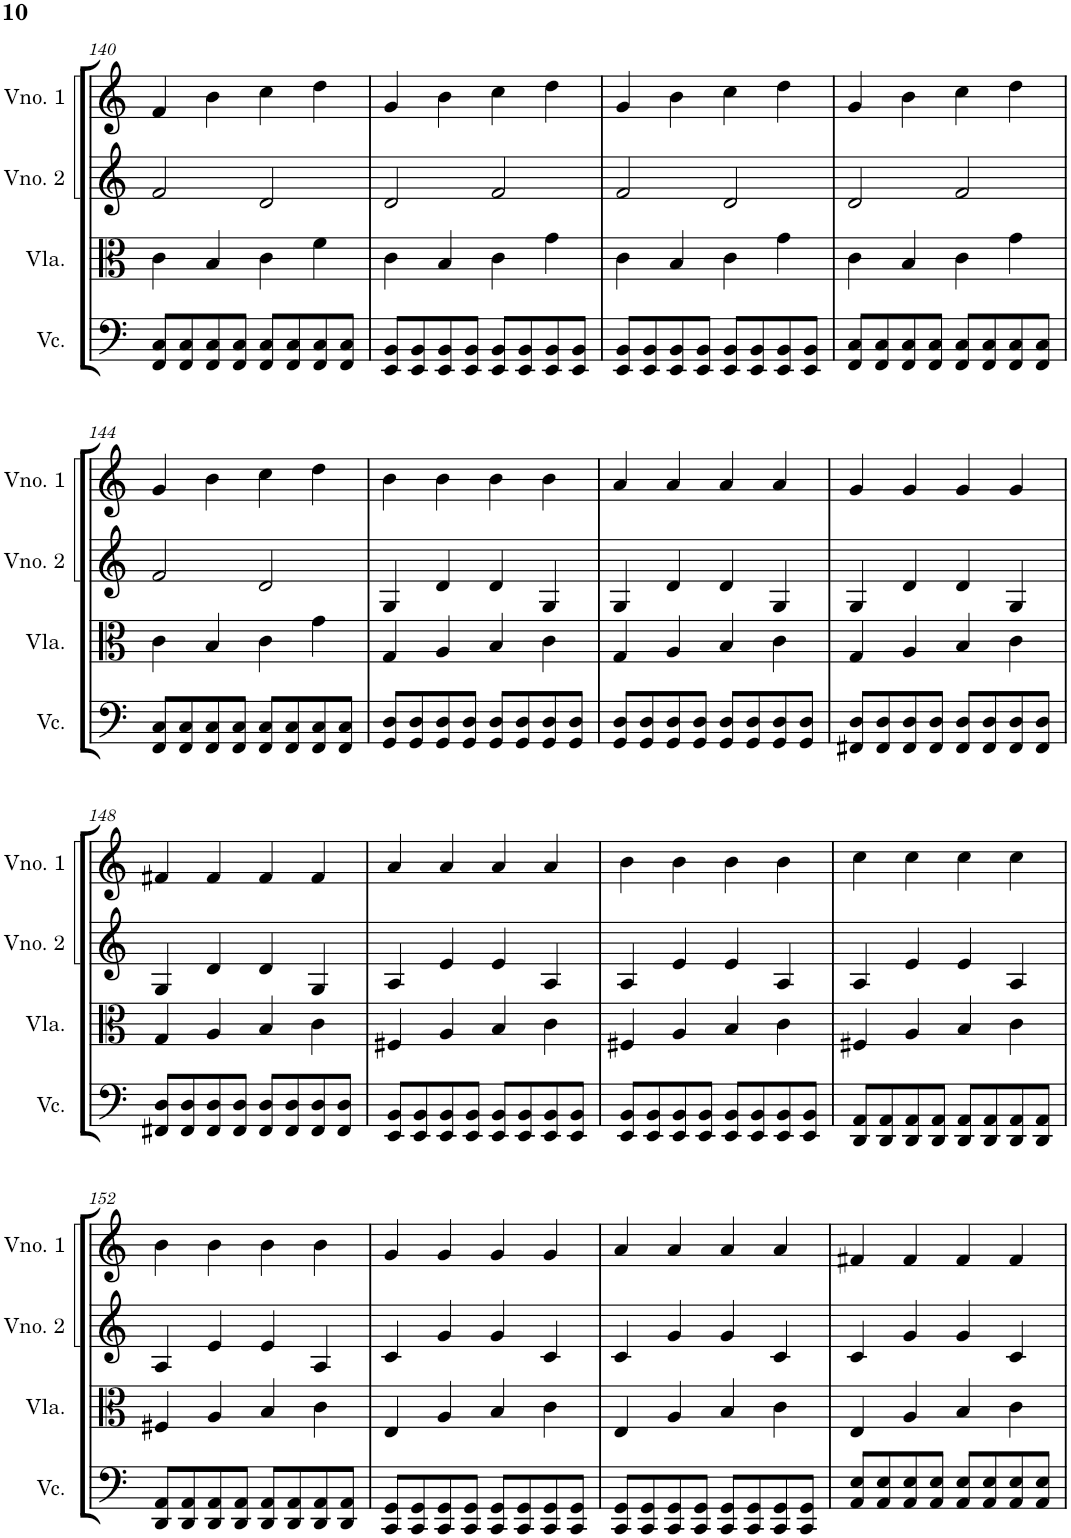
**kern	**kern	**kern	**kern
*part4	*part3	*part2	*part1
*staff4	*staff3	*staff2	*staff1
*I"Violoncelo	*I"Viola	*I"Violino 2	*I"Violino 1
*I'Vc.	*I'Vla.	*I'Vno. 2	*I'Vno. 1
!!LO:PB:g=z
*clefF4	*clefC3	*clefG2	*clefG2
*k[]	*k[]	*k[]	*k[]
*M4/4	*M4/4	*M4/4	*M4/4
=140	=140	=140	=140
8FF/ 8C/L	4c\	2f/	4f/
8FF/ 8C/	.	.	.
8FF/ 8C/	4B/	.	4b\
8FF/ 8C/J	.	.	.
8FF/ 8C/L	4c\	2d/	4cc\
8FF/ 8C/	.	.	.
8FF/ 8C/	4f\	.	4dd\
8FF/ 8C/J	.	.	.
=141	=141	=141	=141
8EE/ 8BB/L	4c\	2d/	4g/
8EE/ 8BB/	.	.	.
8EE/ 8BB/	4B/	.	4b\
8EE/ 8BB/J	.	.	.
8EE/ 8BB/L	4c\	2f/	4cc\
8EE/ 8BB/	.	.	.
8EE/ 8BB/	4g\	.	4dd\
8EE/ 8BB/J	.	.	.
=142	=142	=142	=142
8EE/ 8BB/L	4c\	2f/	4g/
8EE/ 8BB/	.	.	.
8EE/ 8BB/	4B/	.	4b\
8EE/ 8BB/J	.	.	.
8EE/ 8BB/L	4c\	2d/	4cc\
8EE/ 8BB/	.	.	.
8EE/ 8BB/	4g\	.	4dd\
8EE/ 8BB/J	.	.	.
=143	=143	=143	=143
8FF/ 8C/L	4c\	2d/	4g/
8FF/ 8C/	.	.	.
8FF/ 8C/	4B/	.	4b\
8FF/ 8C/J	.	.	.
8FF/ 8C/L	4c\	2f/	4cc\
8FF/ 8C/	.	.	.
8FF/ 8C/	4g\	.	4dd\
8FF/ 8C/J	.	.	.
!!LO:LB:g=z
=144	=144	=144	=144
8FF/ 8C/L	4c\	2f/	4g/
8FF/ 8C/	.	.	.
8FF/ 8C/	4B/	.	4b\
8FF/ 8C/J	.	.	.
8FF/ 8C/L	4c\	2d/	4cc\
8FF/ 8C/	.	.	.
8FF/ 8C/	4g\	.	4dd\
8FF/ 8C/J	.	.	.
=145	=145	=145	=145
8GG/ 8D/L	4G/	4G/	4b\
8GG/ 8D/	.	.	.
8GG/ 8D/	4A/	4d/	4b\
8GG/ 8D/J	.	.	.
8GG/ 8D/L	4B/	4d/	4b\
8GG/ 8D/	.	.	.
8GG/ 8D/	4c\	4G/	4b\
8GG/ 8D/J	.	.	.
=146	=146	=146	=146
8GG/ 8D/L	4G/	4G/	4a/
8GG/ 8D/	.	.	.
8GG/ 8D/	4A/	4d/	4a/
8GG/ 8D/J	.	.	.
8GG/ 8D/L	4B/	4d/	4a/
8GG/ 8D/	.	.	.
8GG/ 8D/	4c\	4G/	4a/
8GG/ 8D/J	.	.	.
=147	=147	=147	=147
8FF#X/ 8D/L	4G/	4G/	4g/
8FF#/ 8D/	.	.	.
8FF#/ 8D/	4A/	4d/	4g/
8FF#/ 8D/J	.	.	.
8FF#/ 8D/L	4B/	4d/	4g/
8FF#/ 8D/	.	.	.
8FF#/ 8D/	4c\	4G/	4g/
8FF#/ 8D/J	.	.	.
!!LO:LB:g=z
=148	=148	=148	=148
8FF#X/ 8D/L	4G/	4G/	4f#X/
8FF#/ 8D/	.	.	.
8FF#/ 8D/	4A/	4d/	4f#/
8FF#/ 8D/J	.	.	.
8FF#/ 8D/L	4B/	4d/	4f#/
8FF#/ 8D/	.	.	.
8FF#/ 8D/	4c\	4G/	4f#/
8FF#/ 8D/J	.	.	.
=149	=149	=149	=149
8EE/ 8BB/L	4F#X/	4A/	4a/
8EE/ 8BB/	.	.	.
8EE/ 8BB/	4A/	4e/	4a/
8EE/ 8BB/J	.	.	.
8EE/ 8BB/L	4B/	4e/	4a/
8EE/ 8BB/	.	.	.
8EE/ 8BB/	4c\	4A/	4a/
8EE/ 8BB/J	.	.	.
=150	=150	=150	=150
8EE/ 8BB/L	4F#X/	4A/	4b\
8EE/ 8BB/	.	.	.
8EE/ 8BB/	4A/	4e/	4b\
8EE/ 8BB/J	.	.	.
8EE/ 8BB/L	4B/	4e/	4b\
8EE/ 8BB/	.	.	.
8EE/ 8BB/	4c\	4A/	4b\
8EE/ 8BB/J	.	.	.
=151	=151	=151	=151
8DD/ 8AA/L	4F#X/	4A/	4cc\
8DD/ 8AA/	.	.	.
8DD/ 8AA/	4A/	4e/	4cc\
8DD/ 8AA/J	.	.	.
8DD/ 8AA/L	4B/	4e/	4cc\
8DD/ 8AA/	.	.	.
8DD/ 8AA/	4c\	4A/	4cc\
8DD/ 8AA/J	.	.	.
!!LO:LB:g=z
=152	=152	=152	=152
8DD/ 8AA/L	4F#X/	4A/	4b\
8DD/ 8AA/	.	.	.
8DD/ 8AA/	4A/	4e/	4b\
8DD/ 8AA/J	.	.	.
8DD/ 8AA/L	4B/	4e/	4b\
8DD/ 8AA/	.	.	.
8DD/ 8AA/	4c\	4A/	4b\
8DD/ 8AA/J	.	.	.
=153	=153	=153	=153
8CC/ 8GG/L	4E/	4c/	4g/
8CC/ 8GG/	.	.	.
8CC/ 8GG/	4A/	4g/	4g/
8CC/ 8GG/J	.	.	.
8CC/ 8GG/L	4B/	4g/	4g/
8CC/ 8GG/	.	.	.
8CC/ 8GG/	4c\	4c/	4g/
8CC/ 8GG/J	.	.	.
=154	=154	=154	=154
8CC/ 8GG/L	4E/	4c/	4a/
8CC/ 8GG/	.	.	.
8CC/ 8GG/	4A/	4g/	4a/
8CC/ 8GG/J	.	.	.
8CC/ 8GG/L	4B/	4g/	4a/
8CC/ 8GG/	.	.	.
8CC/ 8GG/	4c\	4c/	4a/
8CC/ 8GG/J	.	.	.
=155	=155	=155	=155
8AA/ 8E/L	4E/	4c/	4f#X/
8AA/ 8E/	.	.	.
8AA/ 8E/	4A/	4g/	4f#/
8AA/ 8E/J	.	.	.
8AA/ 8E/L	4B/	4g/	4f#/
8AA/ 8E/	.	.	.
8AA/ 8E/	4c\	4c/	4f#/
8AA/ 8E/J	.	.	.
=	=	=	=
*-	*-	*-	*-
